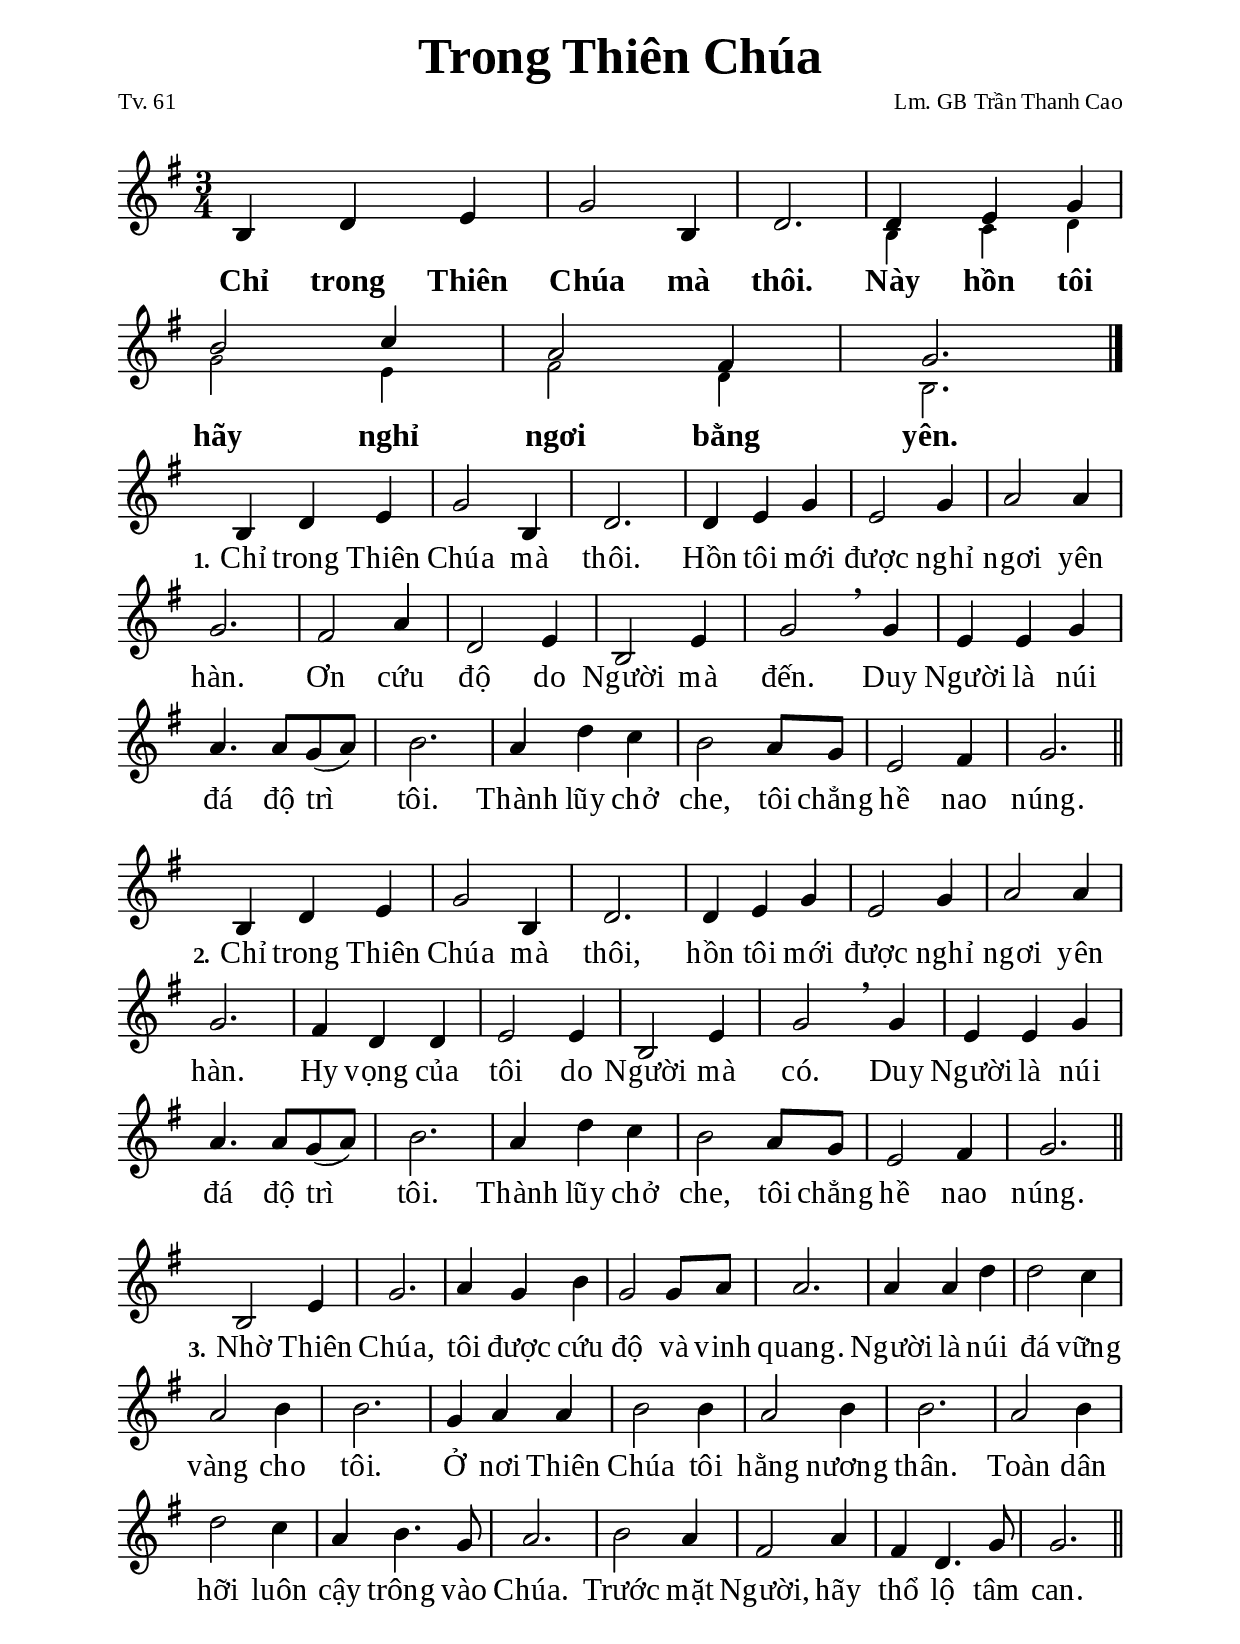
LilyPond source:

% Cài đặt chung
\version "2.20.0"
\include "english.ly"

\header {
  title = \markup { \fontsize #3 "Trong Thiên Chúa" }
  poet = "Tv. 61"
  composer = "Lm. GB Trần Thanh Cao"
  arranger = " "
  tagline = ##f
}

\paper {
  #(set-paper-size "a4")
  top-margin = 10\mm
  bottom-margin = 10\mm
  left-margin = 20\mm
  right-margin = 20\mm
  indent = #0
  #(define fonts
    (make-pango-font-tree
      "Liberation Serif"
      "Liberation Serif"
      "Liberation Serif"
      (/ 20 20)))
  page-count = #1
}

% Nhạc điệp khúc
nhacDiepKhucSop = \relative c' {
  b4 d e |
  g2 b,4 |
  d2. |
  d4 e g |
  b2 c4 |
  a2 fs4 |
  g2. \bar "|."
}

nhacDiepKhucBas = \relative c' {
  \skip 2.
  \skip 2.
  \skip 2.
  b4 c d |
  g2 e4 |
  fs2 d4 |
  b2.
}

% Nhạc phiên khúc
nhacPhienKhucMot = \relative c' {
  b4 d e |
  g2 b,4 |
  d2. |
  d4 e g |
  e2 g4 |
  a2 a4 |
  g2. |
  fs2 a4 |
  d,2 e4 |
  b2 e4 |
  g2 \breathe g4 |
  e4 e g |
  a4. a8 g (a) |
  b2. |
  a4 d c |
  b2 a8 g |
  e2 fs4 |
  g2. \bar "||"
}

nhacPhienKhucHai = \relative c' {
  b4 d e |
  g2 b,4 |
  d2. |
  d4 e g |
  e2 g4 |
  a2 a4 |
  g2. |
  fs4 d d |
  e2 e4 |
  b2 e4 |
  g2 \breathe g4 |
  e4 e g |
  a4. a8 g (a) |
  b2. |
  a4 d c |
  b2 a8 g |
  e2 fs4 |
  g2. \bar "||"
}

nhacPhienKhucBa = \relative c' {
  b2 e4 |
  g2. |
  a4 g b |
  g2 g8 a |
  a2. |
  a4 a d |
  d2 c4 |
  a2 b4 |
  b2. |
  g4 a a |
  b2 b4 |
  a2 b4 |
  b2. |
  a2 b4 |
  d2 c4 |
  a b4. g8 |
  a2. |
  b2 a4 |
  fs2 a4 |
  fs d4. g8 |
  g2. \bar "||"
}

% Lời điệp khúc
loiDiepKhuc = \lyricmode {
  Chỉ trong Thiên Chúa mà thôi.
  Này hồn tôi hãy nghỉ ngơi bằng yên.
}

% Lời phiên khúc
loiPhienKhucMot = \lyricmode {
  \set stanza = #"1."
  Chỉ trong Thiên Chúa mà thôi.
  Hồn tôi mới được nghỉ ngơi yên hàn.
  Ơn cứu độ do Người mà đến.
  Duy Người là núi đá độ trì tôi.
  Thành lũy chở che, tôi chẳng hề nao núng.
}

loiPhienKhucHai = \lyricmode {
  \set stanza = #"2."
  Chỉ trong Thiên Chúa mà thôi,
  hồn tôi mới được nghỉ ngơi yên hàn.
  Hy vọng của tôi do Người mà có.
  Duy Người là núi đá độ trì tôi.
  Thành lũy chở che, tôi chẳng hề nao núng.
}

loiPhienKhucBa = \lyricmode {
  \set stanza = #"3."
  Nhờ Thiên Chúa, tôi được cứu độ và vinh quang.
  Người là núi đá vững vàng cho tôi.
  Ở nơi Thiên Chúa tôi hằng nương thân.
  Toàn dân hỡi luôn cậy trông vào Chúa.
  Trước mặt Người, hãy thổ lộ tâm can.
}


% Dàn trang
\score {
  \new ChoirStaff <<
    \new Staff = diepKhuc \with {
        \consists "Merge_rests_engraver"
        \magnifyStaff #(magstep +1)
      }
      <<
      \new Voice = beSop {
        \voiceOne \key g \major \time 3/4 \nhacDiepKhucSop
      }
      \new Voice = beBas {
        \override NoteHead.font-size = #-2
        \voiceTwo \key g \major \time 3/4 \nhacDiepKhucBas
      }
    >>
    \new Lyrics \lyricsto beSop \loiDiepKhuc
  >>
  \layout {
    \override Lyrics.LyricText.font-series = #'bold
    \override Lyrics.LyricText.font-size = #+3
    \override Lyrics.LyricSpace.minimum-distance = #4.0
    \override Score.BarNumber.break-visibility = ##(#f #f #f)
    \override Score.SpacingSpanner.uniform-stretching = ##t
  }
}

\score {
  \new ChoirStaff <<
    \new Staff = phienKhuc \with {
        \magnifyStaff #(magstep +1)
      }
      <<
      \new Voice = beSop {
        \key g \major \time 3/4 \nhacPhienKhucMot
      }
    >>
    \new Lyrics \lyricsto beSop \loiPhienKhucMot
  >>
  \layout {
    \override Staff.TimeSignature.transparent = ##t
    \override Lyrics.LyricText.font-size = #+3
    \override Lyrics.LyricSpace.minimum-distance = #0.5
    \override Score.BarNumber.break-visibility = ##(#f #f #f)
    \override Score.SpacingSpanner.uniform-stretching = ##t
  }
}

\score {
  \new ChoirStaff <<
    \new Staff = phienKhuc \with {
        \magnifyStaff #(magstep +1)
      }
      <<
      \new Voice = beSop {
        \key g \major \time 3/4 \nhacPhienKhucHai
      }
    >>
    \new Lyrics \lyricsto beSop \loiPhienKhucHai
  >>
  \layout {
    \override Staff.TimeSignature.transparent = ##t
    \override Lyrics.LyricText.font-size = #+3
    \override Lyrics.LyricSpace.minimum-distance = #0.5
    \override Score.BarNumber.break-visibility = ##(#f #f #f)
    \override Score.SpacingSpanner.uniform-stretching = ##t
  }
}

\score {
  \new ChoirStaff <<
    \new Staff = phienKhuc \with {
        \magnifyStaff #(magstep +1)
      }
      <<
      \new Voice = beSop {
        \key g \major \time 3/4 \nhacPhienKhucBa
      }
    >>
    \new Lyrics \lyricsto beSop \loiPhienKhucBa
  >>
  \layout {
    \override Staff.TimeSignature.transparent = ##t
    \override Lyrics.LyricText.font-size = #+3
    \override Lyrics.LyricSpace.minimum-distance = #0.5
    \override Score.BarNumber.break-visibility = ##(#f #f #f)
    \override Score.SpacingSpanner.uniform-stretching = ##t
  }
}
